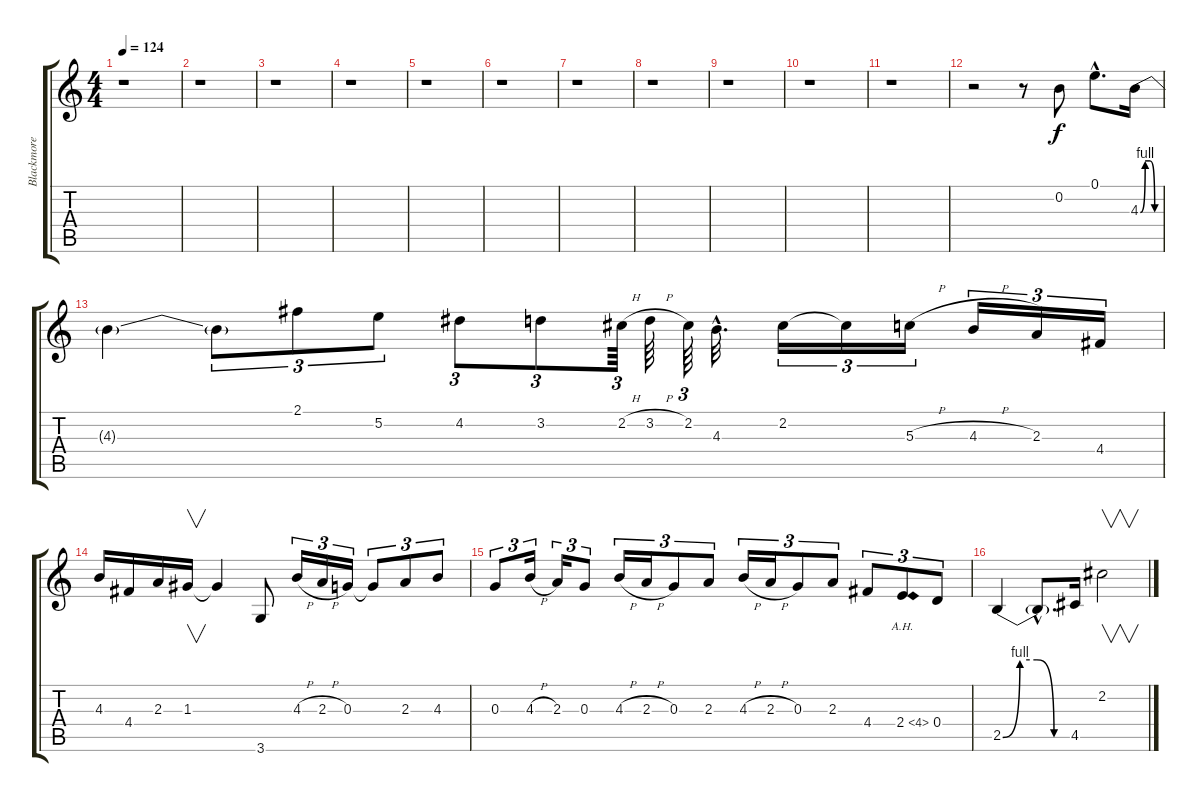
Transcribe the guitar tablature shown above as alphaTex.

\track ("Blackmore" "Blackmore") {instrument overdrivenguitar}
\staff {score tabs}
\tuning (E4 B3 G3 D3 A2 E2) {hide}
\ts (4 4)
\tempo 124
\clef g2
\ks c
r.1{dy f} |
r.1 |
r.1 |
r.1 |
r.1 |
r.1 |
r.1 |
r.1 |
r.1 |
r.1 |
r.1 |
r.2 r.8 0.2.8 0.1{hac}.8{d} 4.3{be (custom 0 0 15 4 30 4 45 0 60 0)}.16 |
4.3{t}.4 4.3{t}.8{tu (3 2)} 2.1.8{tu (3 2)} 5.2.8{tu (3 2)} 4.2.8{tu (3 2)} 3.2.8{tu (3 2)} 2.2{h}.64{tu (3 2)} 3.2{h}.64 2.2.64{tu (3 2)} 4.3{hac}.32{d} 2.2.16{tu (3 2)} 2.2{t}.16{tu (3 2)} 5.3{h}.16{tu (3 2)} 4.3{h}.16{tu (3 2)} 2.3.16{tu (3 2)} 4.4.16{tu (3 2)} |
4.3.16 4.4.16 2.3.16 1.3.16{v} 1.3{t}.4 3.6.8 4.3{h}.16{tu (3 2)} 2.3{h}.16{tu (3 2)} 0.3.16{tu (3 2)} 0.3{t}.8{tu (3 2)} 2.3.8{tu (3 2)} 4.3.8{tu (3 2)} |
0.3.8{tu (3 2)} 4.3{h}.16{tu (3 2)} 2.3.16{tu (3 2)} 0.3.8{tu (3 2)} 4.3{h}.16{tu (3 2)} 2.3{h}.16{tu (3 2)} 0.3.8{tu (3 2)} 2.3.8{tu (3 2)} 4.3{h}.16{tu (3 2)} 2.3{h}.16{tu (3 2)} 0.3.8{tu (3 2)} 2.3.8{tu (3 2)} 4.4.8{tu (3 2)} 2.4{ah 2}.8{tu (3 2)} 0.4.8{tu (3 2)} |
2.5{be (custom 0 0 15 4 30 4 45 0 60 0)}.4 2.5{hac t}.8{d} 4.5.16 2.2.2{v}
